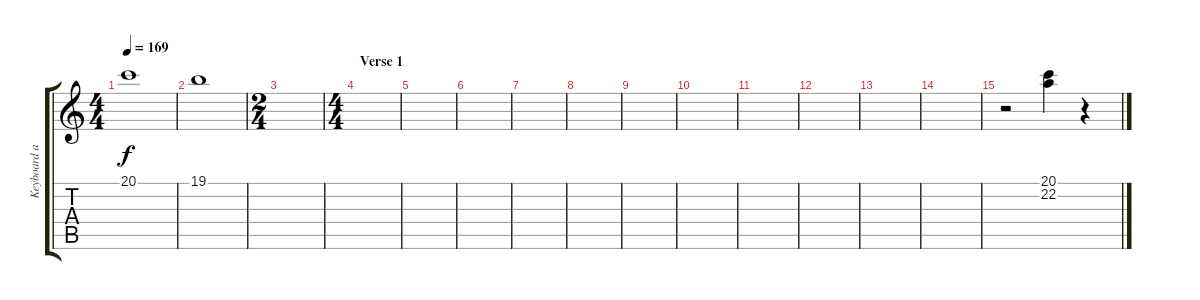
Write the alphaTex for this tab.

\track ("Keyboard and Choir" "Keyboard a") {instrument stringensemble1}
\staff {score tabs}
\tuning (E4 B3 G3 D3 A2 E2) {hide}
\ts (4 4)
\tempo 169
\clef g2
\ks c
20.1.1{dy f} |
19.1.1 |
\ts (2 4)
|
\ts (4 4)
\section ("" "Verse 1")
|
|
|
|
|
|
|
|
|
|
|
r.2 (20.1 22.2).4 r.4
